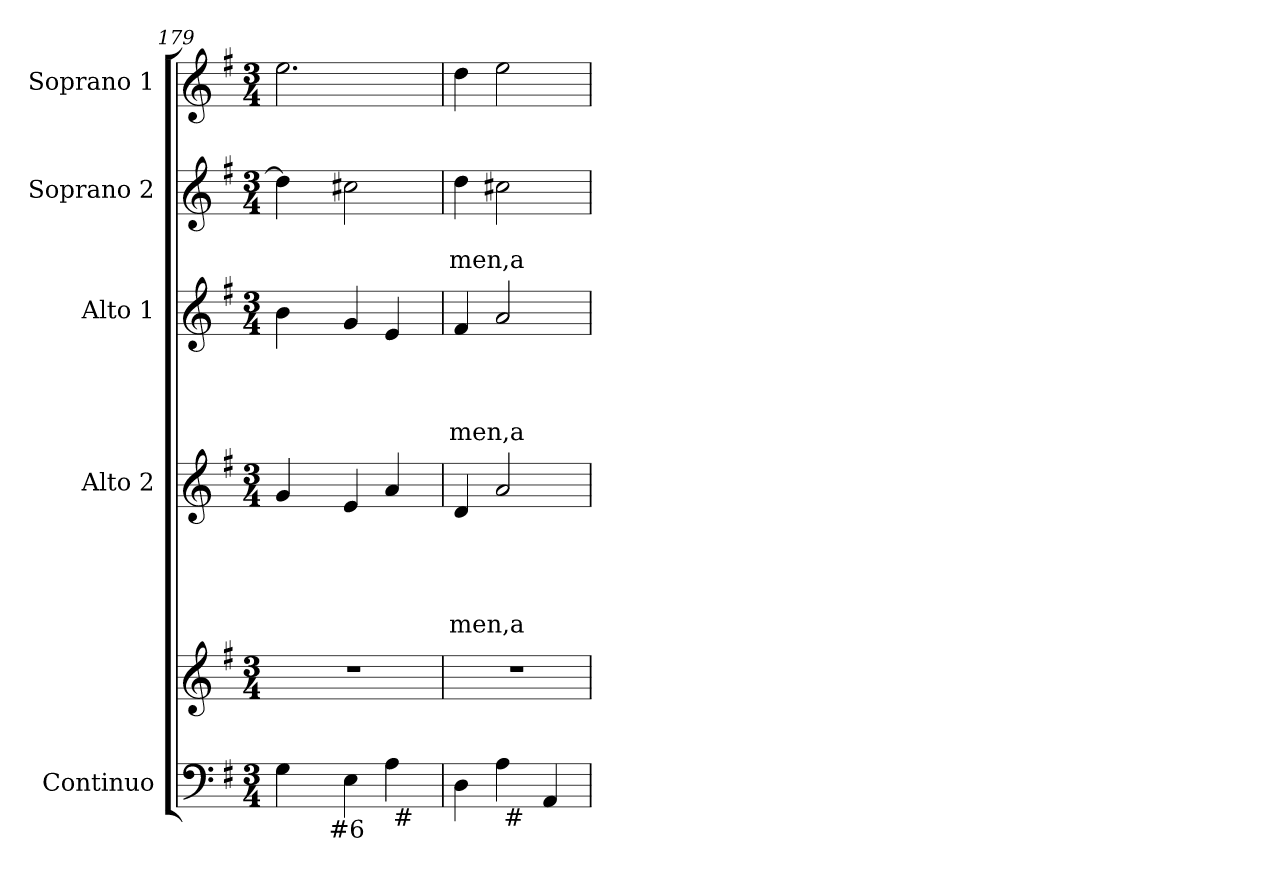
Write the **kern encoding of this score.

**kern	**kern	**kern	**text	**text	**text	**text	**text	**kern	**text	**text	**text	**text	**kern	**text	**text	**kern
*part5	*part5	*part4	*part4	*part4	*part4	*part4	*part4	*part3	*part3	*part3	*part3	*part3	*part2	*part2	*part2	*part1
*staff6	*staff5	*staff4	*staff4	*staff4	*staff4	*staff4	*staff4	*staff3	*staff3	*staff3	*staff3	*staff3	*staff2	*staff2	*staff2	*staff1
*I"Continuo	*	*I"Alto 2	*	*	*	*	*	*I"Alto 1	*	*	*	*	*I"Soprano 2	*	*	*I"Soprano 1
*	*	*I'A. 2	*	*	*	*	*	*I'A. 1	*	*	*	*	*I'S. 2	*	*	*I'S. 1
*clefF4	*clefG2	*clefG2	*	*	*	*	*	*clefG2	*	*	*	*	*clefG2	*	*	*clefG2
*k[f#]	*k[f#]	*k[f#]	*	*	*	*	*	*k[f#]	*	*	*	*	*k[f#]	*	*	*k[f#]
*G:	*G:	*G:	*	*	*	*	*	*G:	*	*	*	*	*G:	*	*	*G:
*M3/4	*M3/4	*M3/4	*	*	*	*	*	*M3/4	*	*	*	*	*M3/4	*	*	*M3/4
=179	=179	=179	=179	=179	=179	=179	=179	=179	=179	=179	=179	=179	=179	=179	=179	=179
!	!LO:N:vis=1	!	!	!	!	!	!	!	!	!	!	!	!	!	!	!
*^	*	*	*	*	*	*	*	*	*	*	*	*	*	*	*	*
*	*^	*	*	*	*	*	*	*	*	*	*	*	*	*	*	*	*
4G>\	8ryy	2ryy	2.r	4g/	.	.	.	.	.	4b\	.	.	.	.	4dd\]	.	.	2.ee\
.	16ryy	.	.	.	.	.	.	.	.	.	.	.	.	.	.	.	.	.
.	64ryy	.	.	.	.	.	.	.	.	.	.	.	.	.	.	.	.	.
!	!LO:TX:b:t=#6	!	!	!	!	!	!	!	!	!	!	!	!	!	!	!	!	!
.	2ryy	.	.	.	.	.	.	.	.	.	.	.	.	.	.	.	.	.
4E\	.	.	.	4e/	.	.	.	.	.	4g/	.	.	.	.	2cc#X\	.	.	.
4A\	.	64ryy	.	(4a/	.	.	.	.	.	4e/	.	.	.	.	.	.	.	.
!	!	!LO:TX:b:t=#	!	!	!	!	!	!	!	!	!	!	!	!	!	!	!	!
.	.	8...ryy	.	.	.	.	.	.	.	.	.	.	.	.	.	.	.	.
.	32.ryy	.	.	.	.	.	.	.	.	.	.	.	.	.	.	.	.	.
=180	=180	=180	=180	=180	=180	=180	=180	=180	=180	=180	=180	=180	=180	=180	=180	=180	=180	=180
!	!	!	!LO:N:vis=1	!	!	!	!	!	!LO:LY:b	!	!	!	!	!LO:LY:b	!	!	!LO:LY:b	!
*	*v	*v	*	*	*	*	*	*	*	*	*	*	*	*	*	*	*	*
4D\	4ryy	2.r	4d/	.	.	.	.	-men,a-	4f#/	.	.	.	-men,a-	4dd\	.	-men,a-	4dd\
4A\	64ryy	.	2a/	.	.	.	.	.	2a/	.	.	.	.	2cc#X\	.	.	2ee\
!	!LO:TX:b:t=#	!	!	!	!	!	!	!	!	!	!	!	!	!	!	!	!
.	4ryy	.	.	.	.	.	.	.	.	.	.	.	.	.	.	.	.
4AA/	.	.	.	.	.	.	.	.	.	.	.	.	.	.	.	.	.
.	8...ryy	.	.	.	.	.	.	.	.	.	.	.	.	.	.	.	.
*v	*v	*	*	*	*	*	*	*	*	*	*	*	*	*	*	*	*
=	=	=	=	=	=	=	=	=	=	=	=	=	=	=	=	=
*-	*-	*-	*-	*-	*-	*-	*-	*-	*-	*-	*-	*-	*-	*-	*-	*-
